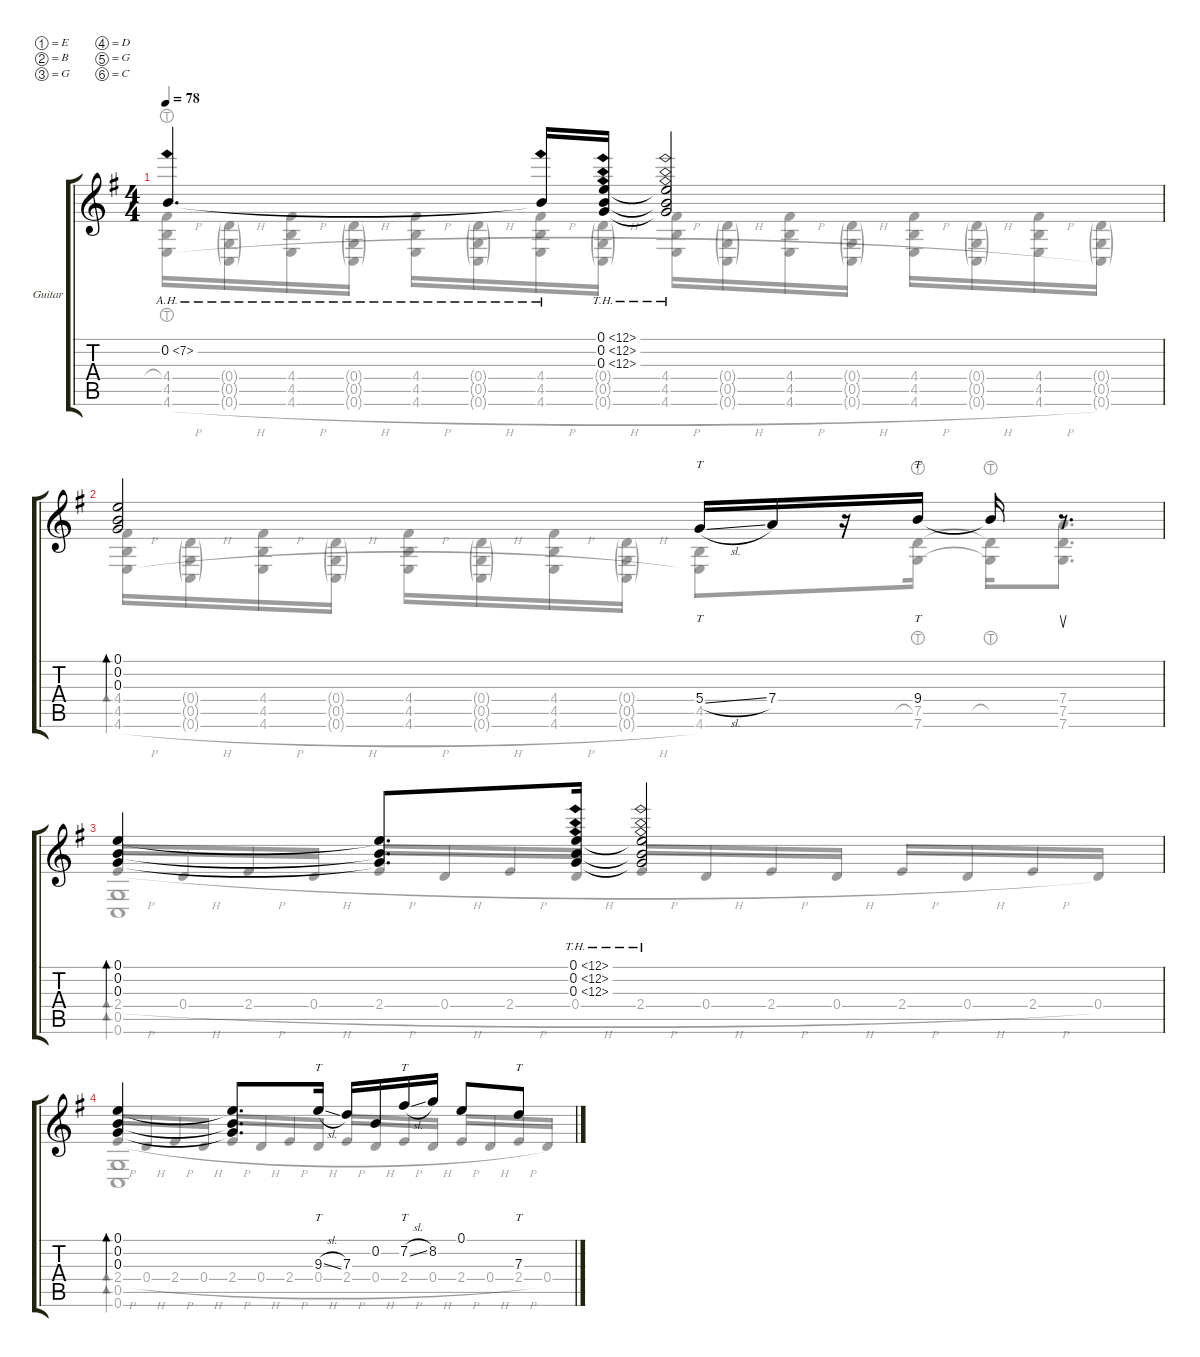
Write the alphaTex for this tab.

\defaultSystemsLayout 4
\hideDynamics
\bracketExtendMode groupsimilarinstruments
\firstSystemTrackNameMode fullname
\otherSystemsTrackNameMode fullname
\firstSystemTrackNameOrientation horizontal
\otherSystemsTrackNameOrientation horizontal
\track ("Guitar" "Gtr.") {instrument acousticguitarsteel}
\staff {score tabs}
\tuning (E4 B3 G3 D3 G2 C2)
\voice
\ts (4 4)
\tempo 78
\clef g2
\ks g
0.2{ah 7}.4{d dy f} 0.2{ah 7 t}.16 (0.1{th 12} 0.2{th 12} 0.3{th 12}).16 (0.1{th 12 t} 0.2{th 12 t} 0.3{th 12 t}).2 |
(0.3 0.2 0.1).2{bd 45 dy mf} 5.4{sl}.16{tt} 7.4.16 r.16 9.4.16{tt} 9.4{t}.16 r.8{d su} |
(0.3 0.2 0.1).4{bd 45} (0.1{t} 0.2{t} 0.3{t}).8{d} (0.1{th 12} 0.2{th 12} 0.3{th 12}).16{dy f} (0.1{th 12 t} 0.2{th 12 t} 0.3{th 12 t}).2{dy mf} |
(0.3 0.2 0.1).4{bd 45} (0.1{t} 0.2{t} 0.3{t}).8{d} 9.3{sl}.16{tt} 7.3.16 0.2.16 7.2{sl}.16{tt} 8.2.16 0.1.8 7.3.8{tt}
\voice
\clef g2
\ottava regular
\simile none
\ks g
(4.4{lht} 4.5 4.6{h}).16{dy mf} (0.6{h g} 0.5{g} 0.4{g}).16 (4.4 4.5 4.6{h}).16 (0.6{h g} 0.5{g} 0.4{g}).16 (4.4 4.5 4.6{h}).16 (0.6{h g} 0.5{g} 0.4{g}).16 (4.4 4.5 4.6{h}).16 (0.6{h g} 0.5{g} 0.4{g}).16 (4.4 4.5 4.6{h}).16 (0.6{h g} 0.5{g} 0.4{g}).16 (4.4 4.5 4.6{h}).16 (0.6{h g} 0.5{g} 0.4{g}).16 (4.4 4.5 4.6{h}).16 (0.6{h g} 0.5{g} 0.4{g}).16 (4.4 4.5 4.6{h}).16 (0.6{g} 0.5{g} 0.4{g}).16 |
(4.4 4.5 4.6{h}).16{bd 45} (0.6{h g} 0.5{g} 0.4{g}).16 (4.4 4.5 4.6{h}).16 (0.6{h g} 0.5{g} 0.4{g}).16 (4.4 4.5 4.6{h}).16 (0.6{h g} 0.5{g} 0.4{g}).16 (4.4 4.5 4.6{h}).16 (0.6{h g} 0.5{g} 0.4{g}).16 (4.6 4.5).8 r.16 (7.6 7.5{lht}).16 (7.5{lht t} 7.6{t}).16 (7.6 7.5 7.4).8{d su} |
2.4{h}.16{bd 45 beam invert} 0.4{h}.16 2.4{h}.16 0.4{h}.16 2.4{h}.16{beam invert} 0.4{h}.16 2.4{h}.16 0.4{h}.16 2.4{h}.16{beam invert} 0.4{h}.16 2.4{h}.16 0.4{h}.16 2.4{h}.16{beam invert} 0.4{h}.16 2.4{h}.16 0.4.16 |
2.4{h}.16{bd 45 beam invert} 0.4{h}.16 2.4{h}.16 0.4{h}.16 2.4{h}.16{beam invert} 0.4{h}.16 2.4{h}.16 0.4{h}.16 2.4{h}.16{beam invert} 0.4{h}.16 2.4{h}.16 0.4{h}.16 2.4{h}.16{beam invert} 0.4{h}.16 2.4{h}.16 0.4.16
\voice
\clef g2
\ottava regular
\simile none
\ks g
|
|
(0.6 0.5).1{bd 45} |
(0.6 0.5).1{bd 45}
